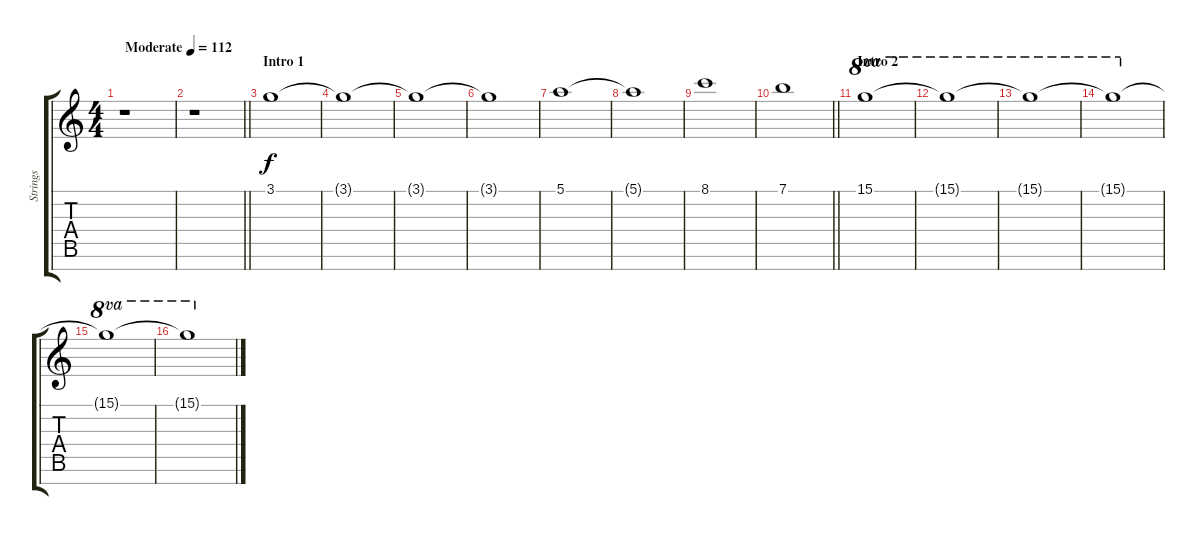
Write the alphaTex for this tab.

\track ("Strings" "Strings") {instrument stringensemble1}
\staff {score tabs}
\tuning (E5 B4 G4 D4 A3 E3 B2) {hide}
\ts (4 4)
\tempo (112 "Moderate")
\clef g2
\ks c
r.1{dy f instrument stringensemble1} |
\barLineRight lightlight
r.1 |
\section ("" "Intro 1")
3.1.1 |
3.1{t}.1 |
3.1{t}.1 |
3.1{t}.1 |
5.1.1 |
5.1{t}.1 |
8.1.1 |
\barLineRight lightlight
7.1.1 |
\section ("" "Intro 2")
15.1.1{ot 8va} |
15.1{t}.1{ot 8va} |
15.1{t}.1{ot 8va} |
15.1{t}.1{ot 8va} |
15.1{t}.1{ot 8va} |
15.1{t}.1{ot 8va}
